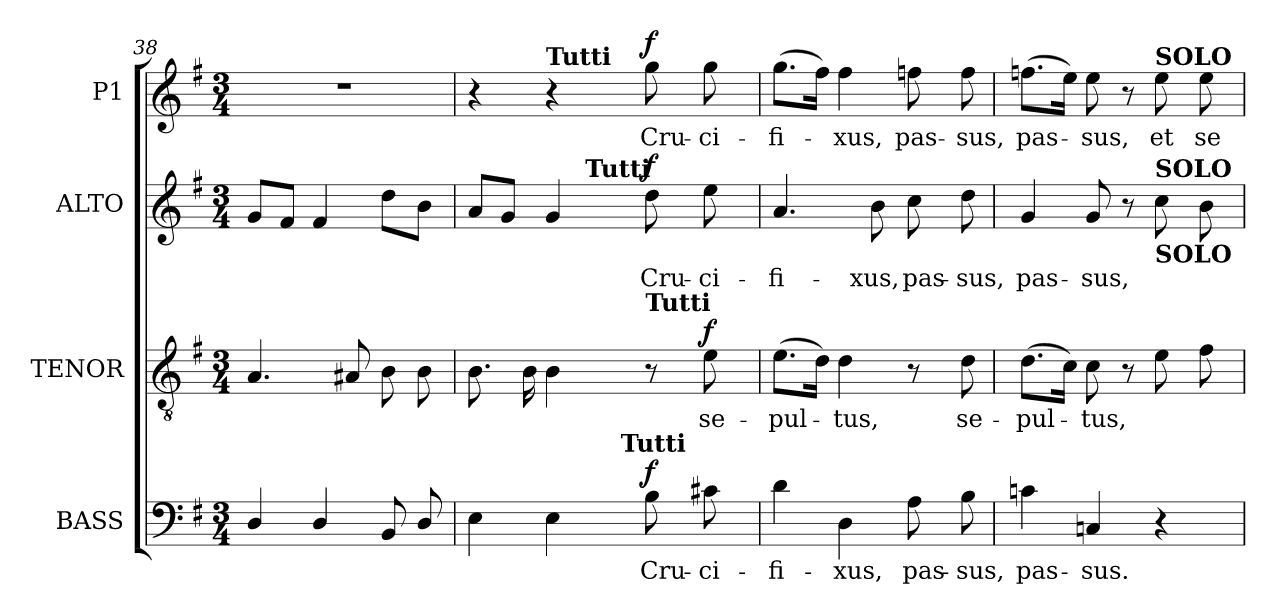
**kern	**text	**dynam	**kern	**text	**dynam	**kern	**text	**dynam	**kern	**text	**dynam
*part4	*part4	*part4	*part3	*part3	*part3	*part2	*part2	*part2	*part1	*part1	*part1
*staff4	*staff4	*staff4	*staff3	*staff3	*staff3	*staff2	*staff2	*staff2	*staff1	*staff1	*staff1
*I"BASS	*	*	*I"TENOR	*	*	*I"ALTO	*	*	*I"P1	*	*
*clefF4	*	*	*clefGv2	*	*	*clefG2	*	*	*clefG2	*	*
*	*	*	*ITrd7c12	*	*	*	*	*	*	*	*
*k[f#]	*	*	*k[f#]	*	*	*k[f#]	*	*	*k[f#]	*	*
*G:	*	*	*G:	*	*	*G:	*	*	*G:	*	*
*M3/4	*	*	*M3/4	*	*	*M3/4	*	*	*M3/4	*	*
=38	=38	=38	=38	=38	=38	=38	=38	=38	=38	=38	=38
!	!	!	!	!	!	!	!	!	!LO:N:vis=1	!	!
4Di/	.	.	4.AAi/	.	.	8gi/L	.	.	2.r	.	.
.	.	.	.	.	.	8f#i/J	.	.	.	.	.
4Di/	.	.	.	.	.	4f#i/	.	.	.	.	.
.	.	.	8AA#Xi/	.	.	.	.	.	.	.	.
8BBi/	.	.	8BBi\	.	.	8ddi\L	.	.	.	.	.
8Di/	.	.	8BBi\	.	.	8bi\J	.	.	.	.	.
=39	=39	=39	=39	=39	=39	=39	=39	=39	=39	=39	=39
*^	*	*	*	*	*	*^	*	*	*	*	*
4Ei\	4ryy	.	.	8.BBi\	.	.	8ai/L	4ryy	.	.	4r	.	.
.	.	.	.	.	.	.	8gi/J	.	.	.	.	.	.
.	.	.	.	16BBi\	.	.	.	.	.	.	.	.	.
!	!	!	!	!	!	!	!	!	!	!	!LO:TX:a:B:t=Tutti	!	!
4Ei\	8ryy	.	.	4BBi\	.	.	4gi/	16ryy	.	.	4r	.	.
.	.	.	.	.	.	.	.	32ryy	.	.	.	.	.
.	.	.	.	.	.	.	.	256ryy	.	.	.	.	.
!	!	!	!	!	!	!	!	!LO:TX:a:B:t=Tutti	!	!	!	!	!
.	.	.	.	.	.	.	.	4ryy	.	.	.	.	.
.	32ryy	.	.	.	.	.	.	.	.	.	.	.	.
.	128...ryy	.	.	.	.	.	.	.	.	.	.	.	.
!	!LO:TX:a:B:t=Tutti	!	!	!	!	!	!	!	!	!	!	!	!
.	4ryy	.	.	.	.	.	.	.	.	.	.	.	.
!	!	!LO:LY:b:color=#000000	!	!	!	!	!	!	!	!	!	!	!
!	!	!	!	!	!	!	!	!	!LO:LY:b:color=#000000	!	!	!	!
!	!	!	!	!LO:TX:a:B:t=Tutti	!	!	!	!	!	!	!	!	!
!	!	!	!	!	!	!	!	!	!	!	!	!LO:LY:b:color=#000000	!
8Bi\	.	Cru-	f	8r	.	.	8ddi\	.	Cru-	f	8ggi\	Cru-	f
.	.	.	.	.	.	.	.	8ryy	.	.	.	.	.
!	!	!LO:LY:b:color=#000000	!	!	!	!	!	!	!	!	!	!	!
!	!	!	!	!	!LO:LY:b:color=#000000	!	!	!	!	!	!	!	!
!	!	!	!	!	!	!	!	!	!LO:LY:b:color=#000000	!	!	!	!
!	!	!	!	!	!	!	!	!	!	!	!	!LO:LY:b:color=#000000	!
8c#Xi\	.	-ci-	.	8Ei\	se-	f	8eei\	.	-ci-	.	8ggi\	-ci-	.
.	16ryy	.	.	.	.	.	.	.	.	.	.	.	.
.	.	.	.	.	.	.	.	64..ryy	.	.	.	.	.
.	64ryy	.	.	.	.	.	.	.	.	.	.	.	.
.	1024ryy	.	.	.	.	.	.	.	.	.	.	.	.
*v	*v	*	*	*	*	*	*v	*v	*	*	*	*	*
=40	=40	=40	=40	=40	=40	=40	=40	=40	=40	=40	=40
*^	*	*	*	*	*	*^	*	*	*	*	*
!	!	!LO:LY:b:color=#000000	!	!	!	!	!	!	!	!	!	!	!
*v	*v	*	*	*	*	*	*v	*v	*	*	*	*	*
*^	*	*	*	*	*	*^	*	*	*	*	*
!	!	!	!	!	!LO:LY:b:color=#000000	!	!	!	!	!	!	!	!
*v	*v	*	*	*	*	*	*v	*v	*	*	*	*	*
*^	*	*	*	*	*	*^	*	*	*	*	*
!	!	!	!	!	!	!	!	!	!LO:LY:b:color=#000000	!	!	!	!
*v	*v	*	*	*	*	*	*v	*v	*	*	*	*	*
*^	*	*	*	*	*	*^	*	*	*	*	*
!	!	!	!	!	!	!	!	!	!	!	!	!LO:LY:b:color=#000000	!
*v	*v	*	*	*	*	*	*v	*v	*	*	*	*	*
4di\	-fi-	.	(8.Ei\L	-pul-	.	4.ai/	-fi-	.	(8.ggi\L	-fi-	.
.	.	.	16Di\Jk)	.	.	.	.	.	16ff#i\Jk)	.	.
!	!LO:LY:b:color=#000000	!	!	!	!	!	!	!	!	!	!
!	!	!	!	!LO:LY:b:color=#000000	!	!	!	!	!	!	!
!	!	!	!	!	!	!	!	!	!	!LO:LY:b:color=#000000	!
4Di\	-xus,	.	4Di\	-tus,	.	.	.	.	4ff#i\	-xus,	.
!	!	!	!	!	!	!	!LO:LY:b:color=#000000	!	!	!	!
.	.	.	.	.	.	8bi\	-xus,	.	.	.	.
!	!LO:LY:b:color=#000000	!	!	!	!	!	!	!	!	!	!
!	!	!	!	!	!	!	!LO:LY:b:color=#000000	!	!	!	!
!	!	!	!	!	!	!	!	!	!	!LO:LY:b:color=#000000	!
8Ai\	pas-	.	8r	.	.	8cci\	pas-	.	8ffni\	pas-	.
!	!LO:LY:b:color=#000000	!	!	!	!	!	!	!	!	!	!
!	!	!	!	!LO:LY:b:color=#000000	!	!	!	!	!	!	!
!	!	!	!	!	!	!	!LO:LY:b:color=#000000	!	!	!	!
!	!	!	!	!	!	!	!	!	!	!LO:LY:b:color=#000000	!
8Bi\	-sus,	.	8Di\	se-	.	8ddi\	-sus,	.	8ffi\	-sus,	.
!!LO:PB:g=z
=41	=41	=41	=41	=41	=41	=41	=41	=41	=41	=41	=41
!	!LO:LY:b:color=#000000	!	!	!	!	!	!	!	!	!	!
!	!	!	!	!LO:LY:b:color=#000000	!	!	!	!	!	!	!
!	!	!	!	!	!	!	!LO:LY:b:color=#000000	!	!	!	!
!	!	!	!	!	!	!	!	!	!	!LO:LY:b:color=#000000	!
4cni\	pas-	.	(8.Di\L	-pul-	.	4gi/	pas-	.	(8.ffni\L	pas-	.
.	.	.	16Ci\Jk)	.	.	.	.	.	16eei\Jk)	.	.
!	!LO:LY:b:color=#000000	!	!	!	!	!	!	!	!	!	!
!	!	!	!	!LO:LY:b:color=#000000	!	!	!	!	!	!	!
!	!	!	!	!	!	!	!LO:LY:b:color=#000000	!	!	!	!
!	!	!	!	!	!	!	!	!	!	!LO:LY:b:color=#000000	!
4Cni/	-sus.	.	8Ci\	-tus,	.	8gi/	-sus,	.	8eei\	-sus,	.
.	.	.	8r	.	.	8r	.	.	8r	.	.
!	!	!	!	!	!	!	!	!	!LO:TX:a:B:t=SOLO	!	!
!	!	!	!	!	!	!LO:TX:a:B:t=SOLO	!	!	!	!	!
!	!	!	!	!	!	!LO:TX:b:B:t=SOLO	!	!	!	!	!
!	!	!	!	!	!	!	!	!	!	!LO:LY:b:color=#000000	!
4r	.	.	8Ei\	.	.	8cci\	.	.	8eei\	et	.
!	!	!	!	!	!	!	!	!	!	!LO:LY:b:color=#000000	!
.	.	.	8F#i\	.	.	8bi\	.	.	8eei\	se-	.
=	=	=	=	=	=	=	=	=	=	=	=
*-	*-	*-	*-	*-	*-	*-	*-	*-	*-	*-	*-
